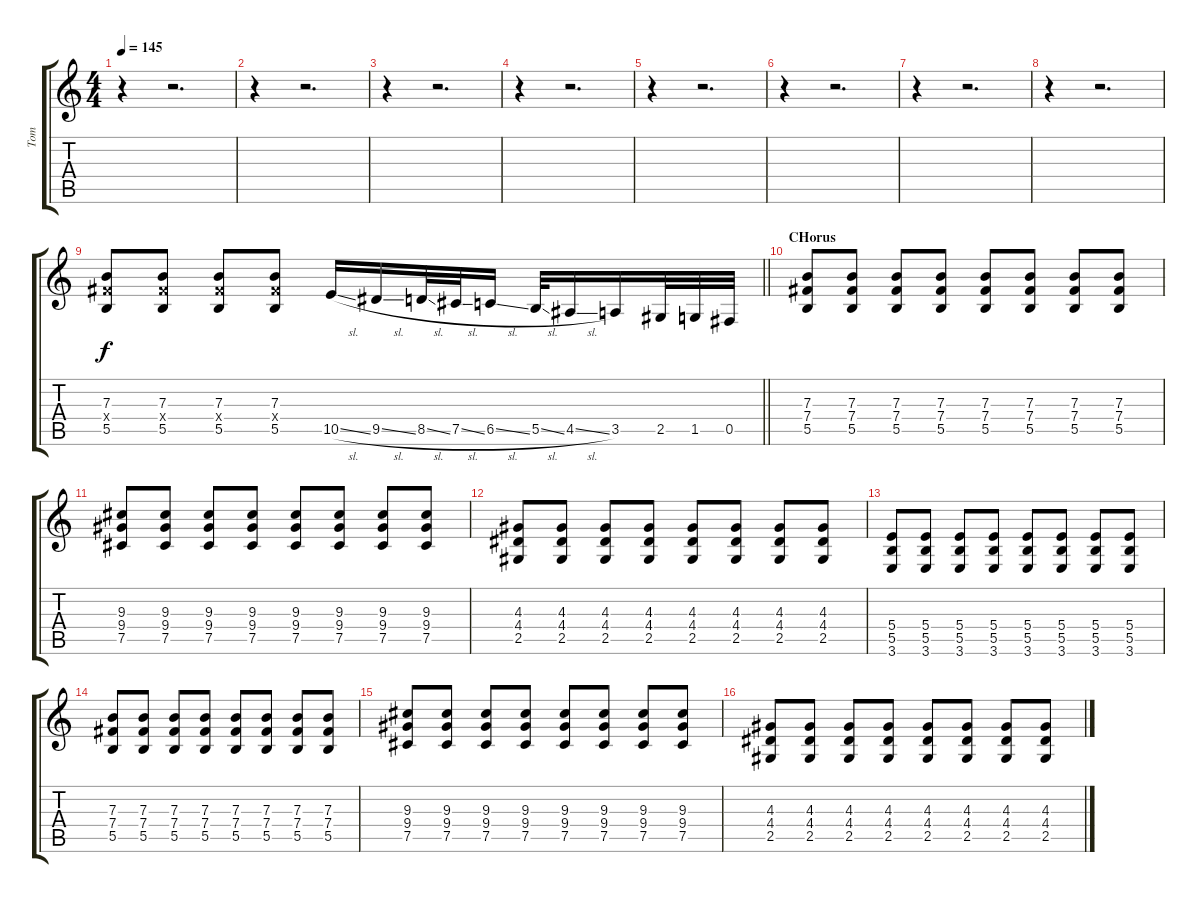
\track ("Tom" "Tom") {instrument distortionguitar}
\staff {score tabs}
\tuning (Db4 A3 E3 B2 Gb2 Db2) {hide}
\ts (4 4)
\tempo 145
\clef g2
\ks c
r.4{dy f} r.2{d} |
r.4 r.2{d} |
r.4 r.2{d} |
r.4 r.2{d} |
r.4 r.2{d} |
r.4 r.2{d} |
r.4 r.2{d} |
r.4 r.2{d} |
\barLineRight lightlight
(7.3 7.4{x} 5.5).8 (7.3 7.4{x} 5.5).8 (7.3 7.4{x} 5.5).8 (7.3 7.4{x} 5.5).8 10.5{sl}.16 9.5{sl}.16 8.5{sl}.32 7.5{sl}.32 6.5{sl}.16 5.5{sl}.32 4.5{sl}.16 3.5.16 2.5.32 1.5.32 0.5.32 |
\section ("" "CHorus")
(7.3 7.4 5.5).8 (7.3 7.4 5.5).8 (7.3 7.4 5.5).8 (7.3 7.4 5.5).8 (7.3 7.4 5.5).8 (7.3 7.4 5.5).8 (7.3 7.4 5.5).8 (7.3 7.4 5.5).8 |
(9.3 9.4 7.5).8 (9.3 9.4 7.5).8 (9.3 9.4 7.5).8 (9.3 9.4 7.5).8 (9.3 9.4 7.5).8 (9.3 9.4 7.5).8 (9.3 9.4 7.5).8 (9.3 9.4 7.5).8 |
(4.3 4.4 2.5).8 (4.3 4.4 2.5).8 (4.3 4.4 2.5).8 (4.3 4.4 2.5).8 (4.3 4.4 2.5).8 (4.3 4.4 2.5).8 (4.3 4.4 2.5).8 (4.3 4.4 2.5).8 |
(5.4 5.5 3.6).8 (5.4 5.5 3.6).8 (5.4 5.5 3.6).8 (5.4 5.5 3.6).8 (5.4 5.5 3.6).8 (5.4 5.5 3.6).8 (5.4 5.5 3.6).8 (5.4 5.5 3.6).8 |
(7.3 7.4 5.5).8 (7.3 7.4 5.5).8 (7.3 7.4 5.5).8 (7.3 7.4 5.5).8 (7.3 7.4 5.5).8 (7.3 7.4 5.5).8 (7.3 7.4 5.5).8 (7.3 7.4 5.5).8 |
(9.3 9.4 7.5).8 (9.3 9.4 7.5).8 (9.3 9.4 7.5).8 (9.3 9.4 7.5).8 (9.3 9.4 7.5).8 (9.3 9.4 7.5).8 (9.3 9.4 7.5).8 (9.3 9.4 7.5).8 |
(4.3 4.4 2.5).8 (4.3 4.4 2.5).8 (4.3 4.4 2.5).8 (4.3 4.4 2.5).8 (4.3 4.4 2.5).8 (4.3 4.4 2.5).8 (4.3 4.4 2.5).8 (4.3 4.4 2.5).8
